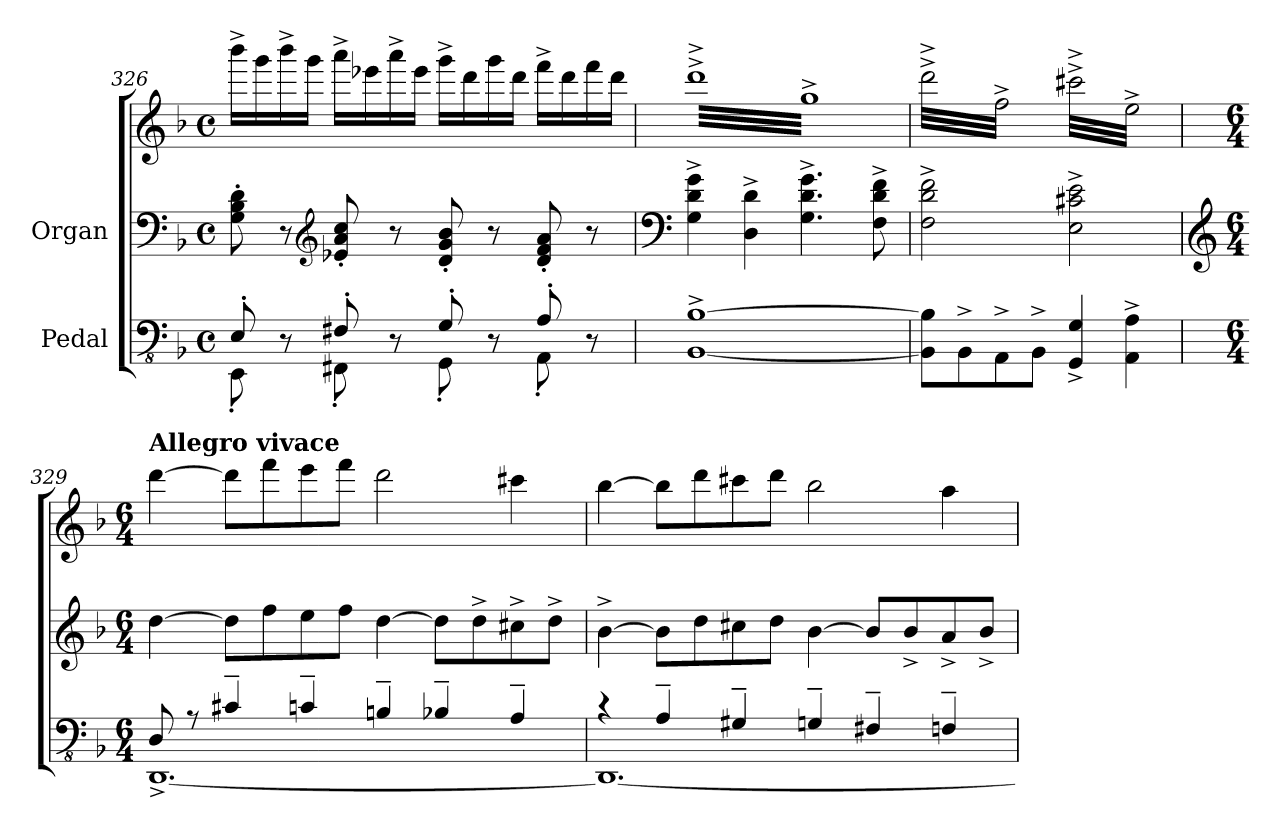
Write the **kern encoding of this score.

**kern	**kern	**kern
*part2	*part1	*part1
*staff3	*staff2	*staff1
*I"Pedal	*I"Organ	*
*clefFv4	*clefF4	*clefG2
*k[b-]	*k[b-]	*k[b-]
*M4/4	*M4/4	*M4/4
*met(c)	*met(c)	*met(c)
=326	=326	=326
*^	*	*
8EE'/	8EEE'\	8G\' 8B-\' 8d\'	16bbb-^\LL
.	.	.	16ggg\
8r	8ryy	8r	16bbb-^\
.	.	.	16ggg\JJ
*	*	*clefG2	*
8FF#X'/	8FFF#X'\	8e-X/' 8a/' 8cc/'	16aaa^\LL
.	.	.	16eee-X\
8r	8ryy	8r	16aaa^\
.	.	.	16eee-\JJ
8GG'/	8GGG'\	8d/' 8g/' 8b-/'	16ggg^\LL
.	.	.	16ddd\
8r	8ryy	8r	16ggg\
.	.	.	16ddd\JJ
8AA'/	8AAA'\	8d/' 8f/' 8a/'	16fff^\LL
.	.	.	16ddd\
8r	8ryy	8r	16fff\
.	.	.	16ddd\JJ
*v	*v	*	*
=327	=327	=327
*	*clefF4	*
*	*	*tremolo
[1BBB-^ [1BB-^	4G\^ 4d\^ 4g\^	32ddd^LLL
.	.	32gg^
.	.	32ddd^
.	.	32gg^
.	.	32ddd^
.	.	32gg^
.	.	32ddd^
.	.	32gg^
.	4D\^ 4d\^	32ddd^
.	.	32gg^
.	.	32ddd^
.	.	32gg^
.	.	32ddd^
.	.	32gg^
.	.	32ddd^
.	.	32gg^
.	4.G\^ 4.d\^ 4.g\^	32ddd^
.	.	32gg^
.	.	32ddd^
.	.	32gg^
.	.	32ddd^
.	.	32gg^
.	.	32ddd^
.	.	32gg^
.	.	32ddd^
.	.	32gg^
.	.	32ddd^
.	.	32gg^
.	8F\^ 8d\^ 8f\^	32ddd^
.	.	32gg^
.	.	32ddd^
.	.	32gg^JJJ
!!LO:LB:g=z
=328	=328	=328
8BBB-\] 8BB-\]L	2F\^ 2d\^ 2f\^	32ddd^\LLL
.	.	32ff^\
.	.	32ddd^\
.	.	32ff^\
8BBB-^\	.	32ddd^\
.	.	32ff^\
.	.	32ddd^\
.	.	32ff^\
8AAA^\	.	32ddd^\
.	.	32ff^\
.	.	32ddd^\
.	.	32ff^\
8BBB-^\J	.	32ddd^\
.	.	32ff^\
.	.	32ddd^\
.	.	32ff^\JJJ
4GGG/^ 4GG/^	2E\^ 2c#X\^ 2e\^	32ccc#X^\LLL
.	.	32ee^\
.	.	32ccc#X^\
.	.	32ee^\
.	.	32ccc#X^\
.	.	32ee^\
.	.	32ccc#X^\
.	.	32ee^\
4AAA\^ 4AA\^	.	32ccc#X^\
.	.	32ee^\
.	.	32ccc#X^\
.	.	32ee^\
.	.	32ccc#X^\
.	.	32ee^\
.	.	32ccc#X^\
.	.	32ee^\JJJ
*	*	*Xtremolo
=329	=329	=329
*	*clefG2	*
*M6/4	*M6/4	*M6/4
*	*	*MM144
*^	*	*
!	!	!	!LO:TX:a:B:t=Allegro vivace
8DD/	[1.DDD^	[4dd\	[4ddd\
.	.	.	.
.	.	.	.
.	.	.	.
8r	.	.	.
.	.	.	.
.	.	.	.
.	.	.	.
4C#X~/	.	8dd\L]	8ddd\L]
.	.	8ff\	8fff\
4Cn~/	.	8ee\	8eee\
.	.	8ff\J	8fff\J
4BBn~/	.	[4dd\	2ddd\
4BB-X~/	.	8dd\L]	.
.	.	8dd^\	.
4AA~/	.	8cc#X^\	4ccc#X\
.	.	8dd^\J	.
=330	=330	=330	=330
4r	1.DDD_	[4b-^\	[4bb-\
4AA~/	.	8b-\L]	8bb-\L]
.	.	8dd\	8ddd\
4GG#X~/	.	8cc#X\	8ccc#X\
.	.	8dd\J	8ddd\J
4GGn~/	.	[4b-\	2bb-\
4FF#X~/	.	8b-/L]	.
.	.	8b-^/	.
4FFn~/	.	8a^/	4aa\
.	.	8b-^/J	.
*v	*v	*	*
=	=	=
*-	*-	*-
